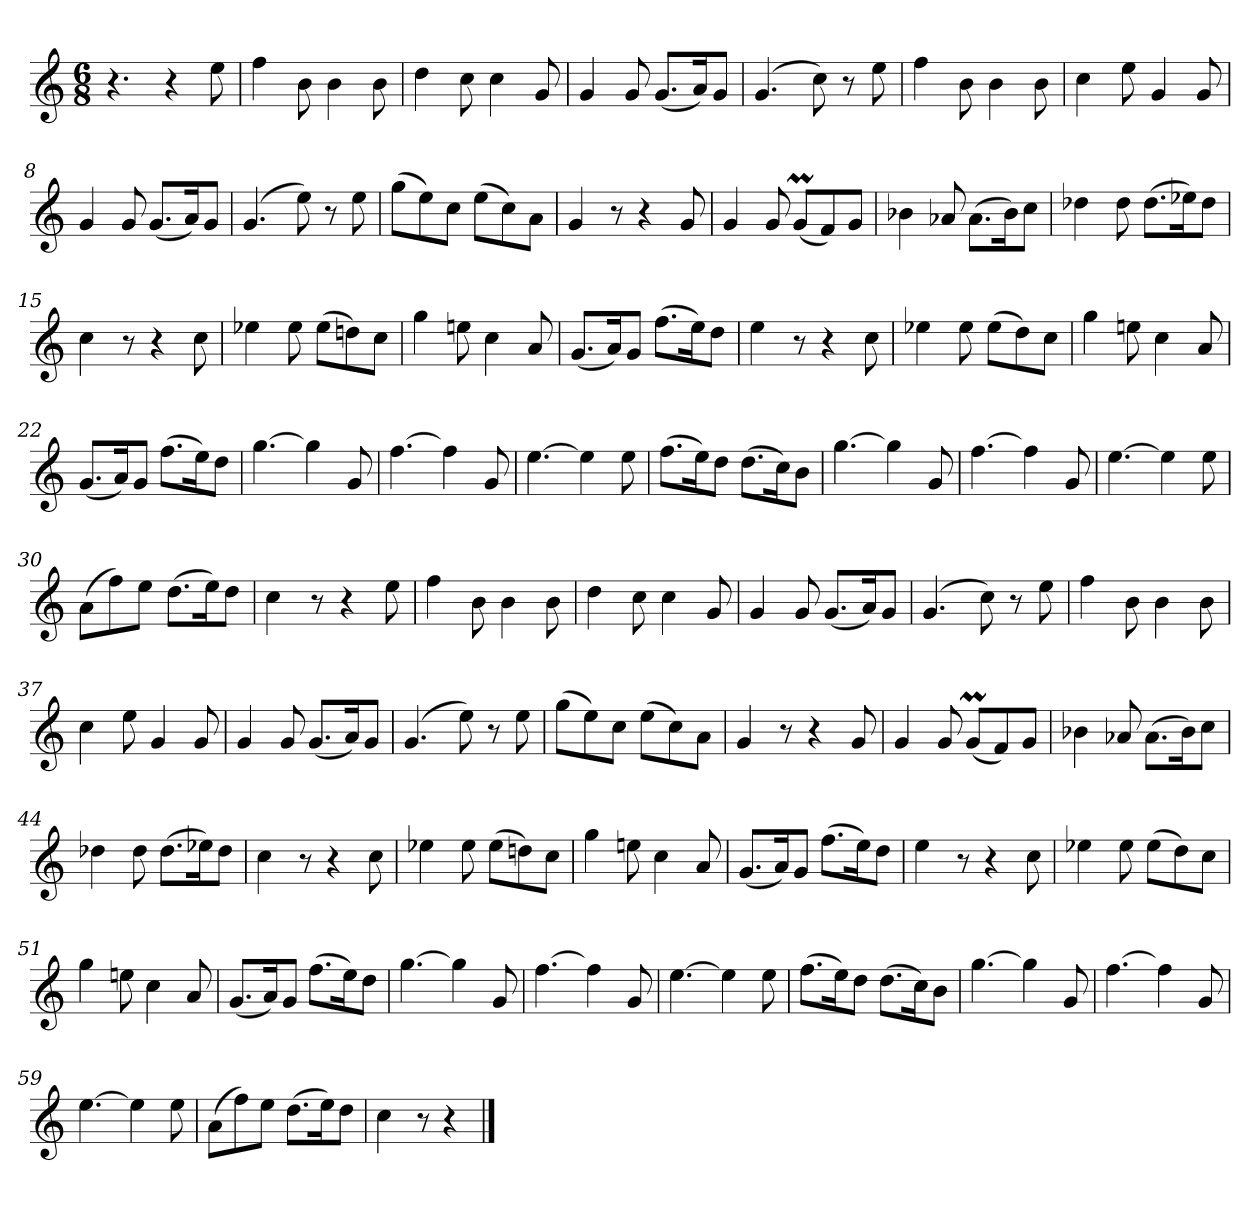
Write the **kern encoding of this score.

**kern
*part1
*staff1
*k[]
*C:
*M6/8
=1
4.r
4r
8ee
=2
4ff
8b
4b
8b
=3
4dd
8cc
4cc
8g
=4
4g
8g
(8.gL
16aK)
8gJ
=5
(4.g
8cc)
8r
8ee
=6
4ff
8b
4b
8b
=7
4cc
8ee
4g
8g
=8
4g
8g
(8.gL
16aK)
8gJ
=9
(4.g
8ee)
8r
8ee
=10
(8ggL
8ee)
8ccJ
(8eeL
8cc)
8aJ
=11
4g
8r
4r
8g
=12
4g
8g
(8gML
8f)
8gJ
=13
4b-X
8a-X
(8.a-L
16b-K)
8ccJ
=14
4dd-X
8dd-
(8.dd-L
16ee-XK)
8dd-J
=15
4cc
8r
4r
8cc
=16
4ee-X
8ee-
(8ee-L
8ddn)
8ccJ
=17
4gg
8een
4cc
8a
=18
(8.gL
16aK)
8gJ
(8.ffL
16eeK)
8ddJ
=19
4ee
8r
4r
8cc
=20
4ee-X
8ee-
(8ee-L
8dd)
8ccJ
=21
4gg
8een
4cc
8a
=22
(8.gL
16aK)
8gJ
(8.ffL
16eeK)
8ddJ
=23
[4.gg
4gg]
8g
=24
[4.ff
4ff]
8g
=25
[4.ee
4ee]
8ee
=26
(8.ffL
16eeK)
8ddJ
(8.ddL
16ccK)
8bJ
=27
[4.gg
4gg]
8g
=28
[4.ff
4ff]
8g
=29
[4.ee
4ee]
8ee
=30
(8aL
8ff)
8eeJ
(8.ddL
16eeK)
8ddJ
=31
4cc
8r
4r
8ee
=32
4ff
8b
4b
8b
=33
4dd
8cc
4cc
8g
=34
4g
8g
(8.gL
16aK)
8gJ
=35
(4.g
8cc)
8r
8ee
=36
4ff
8b
4b
8b
=37
4cc
8ee
4g
8g
=38
4g
8g
(8.gL
16aK)
8gJ
=39
(4.g
8ee)
8r
8ee
=40
(8ggL
8ee)
8ccJ
(8eeL
8cc)
8aJ
=41
4g
8r
4r
8g
=42
4g
8g
(8gML
8f)
8gJ
=43
4b-X
8a-X
(8.a-L
16b-K)
8ccJ
=44
4dd-X
8dd-
(8.dd-L
16ee-XK)
8dd-J
=45
4cc
8r
4r
8cc
=46
4ee-X
8ee-
(8ee-L
8ddn)
8ccJ
=47
4gg
8een
4cc
8a
=48
(8.gL
16aK)
8gJ
(8.ffL
16eeK)
8ddJ
=49
4ee
8r
4r
8cc
=50
4ee-X
8ee-
(8ee-L
8dd)
8ccJ
=51
4gg
8een
4cc
8a
=52
(8.gL
16aK)
8gJ
(8.ffL
16eeK)
8ddJ
=53
[4.gg
4gg]
8g
=54
[4.ff
4ff]
8g
=55
[4.ee
4ee]
8ee
=56
(8.ffL
16eeK)
8ddJ
(8.ddL
16ccK)
8bJ
=57
[4.gg
4gg]
8g
=58
[4.ff
4ff]
8g
=59
[4.ee
4ee]
8ee
=60
(8aL
8ff)
8eeJ
(8.ddL
16eeK)
8ddJ
=61
4cc
8r
4r
==
*-
